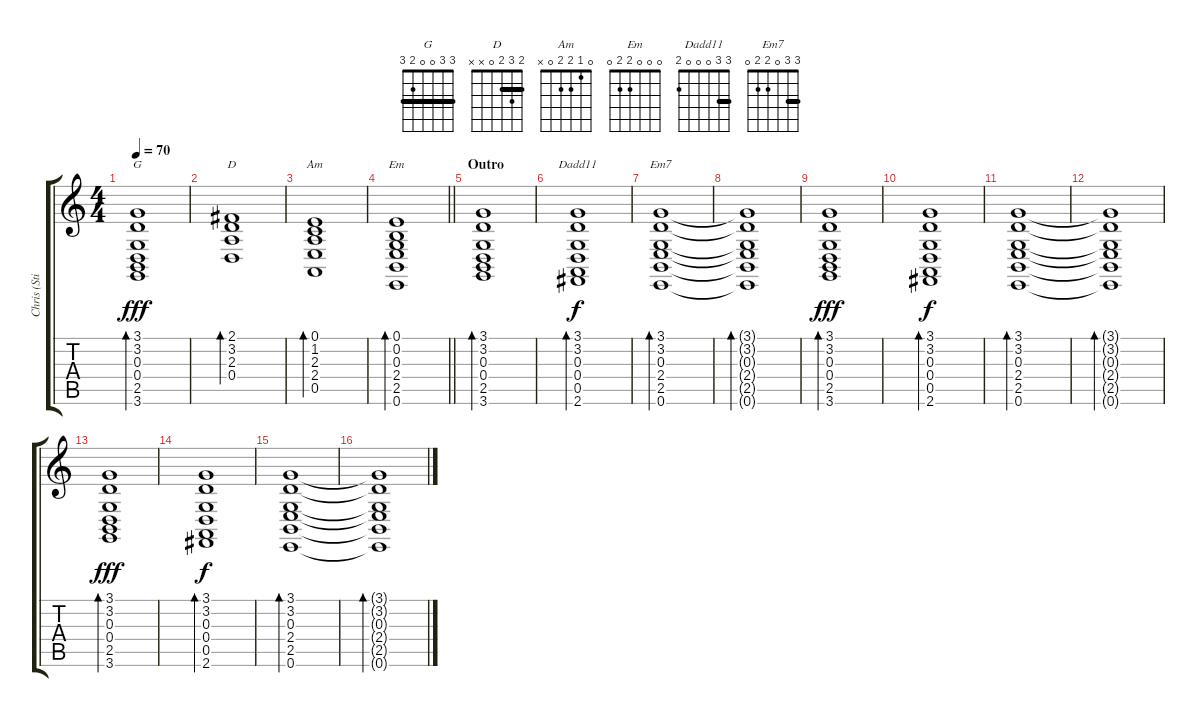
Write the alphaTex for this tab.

\track ("Chris (Stirngs)" "Chris (Sti") {instrument stringensemble2}
\staff {score tabs}
\tuning (E4 B3 G3 D3 A2 E2) {hide}
\chord ("G" 3 3 0 0 2 3) {barre 3}
\chord ("D" 2 3 2 0 x x) {barre 2}
\chord ("Am" 0 1 2 2 0 x)
\chord ("Em" 0 0 0 2 2 0)
\chord ("Dadd11" 3 3 0 0 0 2) {barre 3}
\chord ("Em7" 3 3 0 2 2 0) {barre 3}
\ts (4 4)
\tempo 70
\clef g2
\ks c
(3.1 3.2 0.3 0.4 2.5 3.6).1{bd 60 ch "G" dy fff} |
(2.1 3.2 2.3 0.4).1{bd 60 ch "D"} |
(0.1 1.2 2.3 2.4 0.5).1{bd 60 ch "Am"} |
\barLineRight lightlight
(0.1 0.2 0.3 2.4 2.5 0.6).1{bd 60 ch "Em"} |
\section ("" "Outro")
(3.1 3.2 0.3 0.4 2.5 3.6).1{bd 60} |
(3.1 3.2 0.3 0.4 0.5 2.6).1{bd 60 ch "Dadd11" dy f} |
(3.1 3.2 0.3 2.4 2.5 0.6).1{bd 60 ch "Em7"} |
(3.1{t} 3.2{t} 0.3{t} 2.4{t} 2.5{t} 0.6{t}).1{bd 60} |
(3.1 3.2 0.3 0.4 2.5 3.6).1{bd 60 dy fff} |
(3.1 3.2 0.3 0.4 0.5 2.6).1{bd 60 dy f} |
(3.1 3.2 0.3 2.4 2.5 0.6).1{bd 60} |
(3.1{t} 3.2{t} 0.3{t} 2.4{t} 2.5{t} 0.6{t}).1{bd 60} |
(3.1 3.2 0.3 0.4 2.5 3.6).1{bd 60 dy fff} |
(3.1 3.2 0.3 0.4 0.5 2.6).1{bd 60 dy f} |
(3.1 3.2 0.3 2.4 2.5 0.6).1{bd 60} |
(3.1{t} 3.2{t} 0.3{t} 2.4{t} 2.5{t} 0.6{t}).1{bd 60}
